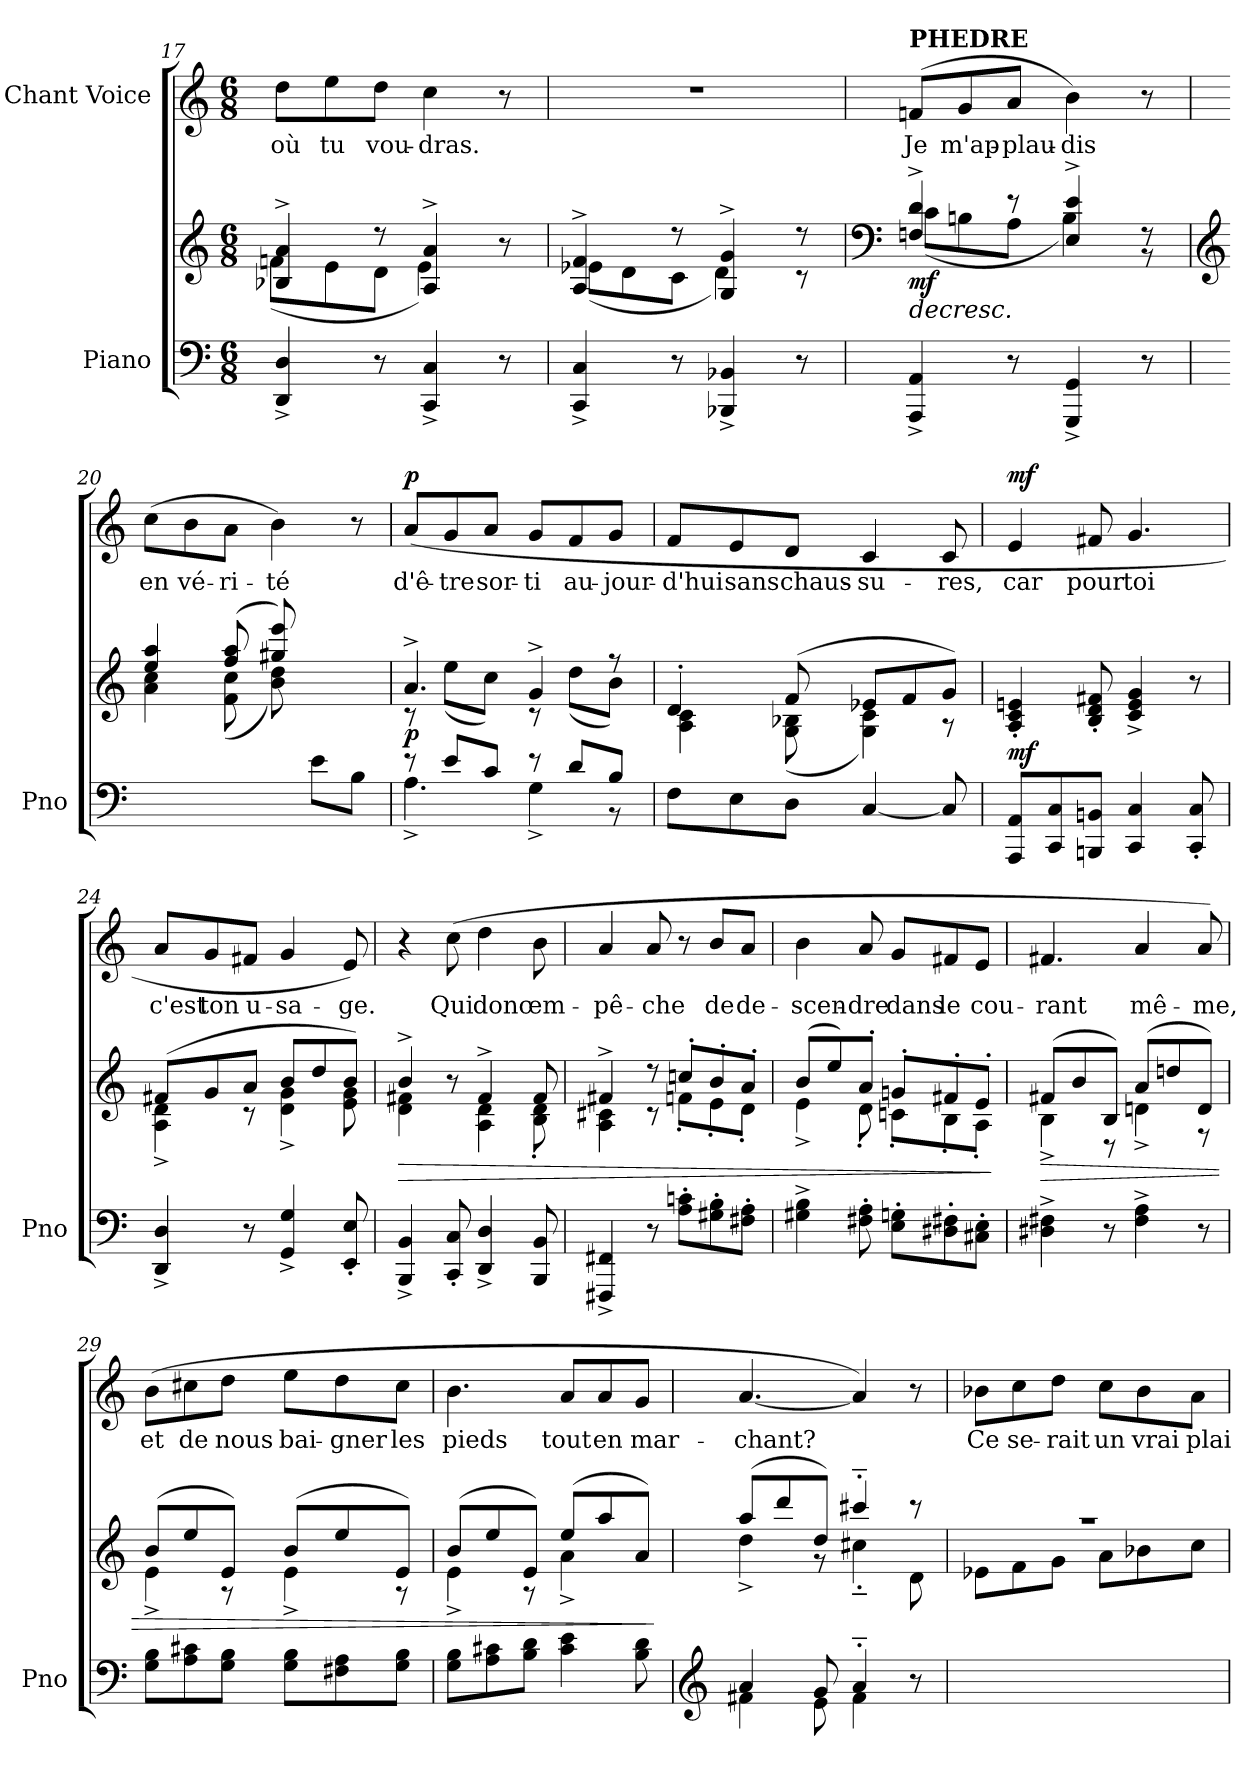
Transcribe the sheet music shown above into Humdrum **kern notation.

**kern	**kern	**dynam	**kern	**text	**dynam
*part2	*part2	*part2	*part1	*part1	*part1
*staff3	*staff2	*staff2/3	*staff1	*staff1	*staff1
*I"Piano	*	*	*I"Chant Voice	*	*
*I'Pno	*	*	*	*	*
*clefF4	*clefG2	*	*clefG2	*	*
*k[]	*k[]	*	*k[]	*	*
*M6/8	*M6/8	*	*M6/8	*	*
=17	=17	=17	=17	=17	=17
*	*^	*	*	*	*
4DD/^> 4D/^>	4B-X/^ 4a/^	(<8fni\L	.	8dd\L	où	.
.	.	8e\	.	8ee\	tu	.
8r	8r	8d\J	.	8dd\J	vou-	.
4CC/^> 4C/^>	4A/^ 4a/^	4e\)	.	4cc\	-dras.	.
8r	8r	8ryy	.	8r	.	.
=18	=18	=18	=18	=18	=18	=18
4CC/^> 4C/^>	4A/^ 4f/^	(8e-X\L	.	2.r	.	.
.	.	8d\	.	.	.	.
8r	8r	8c\J	.	.	.	.
4BBB-X/^> 4BB-X/^>	4G/^ 4g/^	4d\)	.	.	.	.
8r	8r	8r	.	.	.	.
=19	=19	=19	=19	=19	=19	=19
*	*clefF4	*	*	*	*	*
!	!	!	!	!LO:TX:a:B:t=PHEDRE	!	!
!	!	!	!LO:HP:b	!	!	!
!	!	!	!LO:DY:n=1:b	!	!	!
4AAA/^> 4AA/^>	4Fni/^ 4d/^	(<8c\L	> mf	(>8fni/L	Je	.
.	.	8Bni\	.	8g/	m'ap-	.
8r	8r	8A\J	.	8a/J	-plau-	.
4GGG/^> 4GG/^>	4E/^ 4e/^	4B\)	.	4b\)	-dis	.
8r	8r	8r	.	8r	.	.
=20	=20	=20	=20	=20	=20	=20
*	*clefG2	*	*	*	*	*
*^	*	*	*	*	*	*
2ryy	2ryy	4ee/ 4aa/	4a\ 4cc\	.	(>8cc\L	en	.
.	.	.	.	.	8b\	vé-	.
.	.	(>8ff/ 8aa/	(<8f\ 8cc\	.	8a\J	-ri-	.
.	.	8gg#X/ 8eee/)	8b\ 8dd\)	.	4b\)	-té	.
8ryy	8e\L	8ryy	4ryy	.	.	.	.
8ryy	8B\J	8ryy	.	.	8r	.	.
=21	=21	=21	=21	=21	=21	=21	=21
!	!	!	!	!LO:DY:b	!	!	!LO:DY:a
8r	4.A^\	4.a^/	8r	p	(8a/L	d'ê-	p
8e/L	.	.	(>8ee\L	.	8g/	-tre	.
8c/J	.	.	8cc\J)	.	8a/J	sor-	.
8r	4G^\	4g^/	8r	.	8g/L	-ti	.
8d/L	.	.	(>8dd\L	.	8f/	au-	.
8B/J	8r	8r	8b\J)	.	8g/J	-jour-	.
*v	*v	*	*	*	*	*	*
=22	=22	=22	=22	=22	=22	=22
8F\L	4d'/	4A\ 4c\	.	8f/L	-d'hui	.
8E\	.	.	.	8e/	sans	.
8D\J	(8f/	(8G\ 8B-X\	.	8d/J	chaus-	.
[>4C/	8e-X/L	4G\ 4c\)	.	4c/	-su-	.
.	8f/	.	.	.	.	.
8C/]	8g/J)	8r	.	8c/	-res,	.
=23	=23	=23	=23	=23	=23	=23
!	!	!	!LO:DY:b	!	!	!LO:DY:a
*	*v	*v	*	*	*	*
8AAA/ 8AA/L	4A/'> 4c/'> 4eni/'>	mf	4e/	car	mf
8CC/ 8C/	.	.	.	.	.
8BBBni/ 8BBni/J	8B/'> 8d/'> 8f#X/'>	.	8f#X/	pour	.
4CC/ 4C/	4c/^> 4e/^> 4g/^>	.	4.g/	toi	.
8CC/'> 8C/'>	8r	.	.	.	.
=24	=24	=24	=24	=24	=24
*	*^	*	*	*	*
4DD/^ 4D/^	(8f#X/L	4A\^ 4d\^	.	8a/L	c'est	.
.	8g/	.	.	8g/	ton	.
8r	8a/J	8r	.	8f#X/J	u-	.
4GG/^ 4G/^	8b/L	4d\^ 4g\^	.	4g/	-sa-	.
.	8dd/	.	.	.	.	.
8EE/'> 8E/'>	8b/J)	8e\ 8g\	.	8e/)	-ge.	.
*	*v	*v	*	*	*	*
.	.	]	.	.	.
=25	=25	=25	=25	=25	=25
!	!	!LO:HP:b	!	!	!
*	*^	*	*	*	*
4BBB/^> 4BB/^>	4b^/	4d\ 4f#X\	>	4r	.	.
8CC/'> 8C/'>	8r	8ryy	.	(8cc\	Qui	.
4DD/^> 4D/^>	4f#^/	4A\ 4d\	.	4dd\	donc	.
8BBB/ 8BB/	8f#/	8B\' 8d\'	.	8b\	em-	.
=26	=26	=26	=26	=26	=26	=26
4FFF#X/^> 4FF#X/^>	4f#X^/	4A\ 4c#X\	.	4a/	-pê-	.
8r	8r	8r	.	8a/	-che	.
8A\'< 8cn\'<L	8ccn'/L	8fn'\L	.	8r	.	.
8G#X\'< 8B\'<	8b'/	8e'\	.	8b/L	de	.
8F#X\'< 8A\'<J	8a'/J	8d'\J	.	8a/J	de-	.
=27	=27	=27	=27	=27	=27	=27
4G#X\^< 4B\^<	(8b/L	4e^\	.	4b\	-scen-	.
.	8ee/)	.	.	.	.	.
8F#X\'< 8A\'<	8a'/J	8d'\	.	8a/	-dre	.
8E\'< 8Gn\'<L	8gn'/L	8cn'\L	.	8g/L	dans	.
8D#X\'< 8F#X\'<	8f#X'/	8B'\	.	8f#X/	le	.
8C#X\'< 8E\'<J	8e'/J	8A'\J	.	8e/J	cou-	.
*	*v	*v	*	*	*	*
.	.	]	.	.	.
=28	=28	=28	=28	=28	=28
!	!	!LO:HP:b	!	!	!
*	*^	*	*	*	*
4D#X\^< 4F#X\^<	(>8f#X/L	4B^\	>	4.f#X/	-rant	.
.	8b/	.	.	.	.	.
8r	8B/J)	8r	.	.	.	.
4F#\^< 4A\^<	(>8a/L	4dni^\	.	4a/	mê-	.
.	8ddni/	.	.	.	.	.
8r	8d/J)	8r	.	8a/)	-me,	.
=29	=29	=29	=29	=29	=29	=29
8G\ 8B\L	(8b/L	4e^\	.	(8b\L	et	.
8A\ 8c#X\	8ee/	.	.	8cc#X\	de	.
8G\ 8B\J	8e/J)	8r	.	8dd\J	nous	.
8G\ 8B\L	(>8b/L	4e^\	.	8ee\L	bai-	.
8F#X\ 8A\	8ee/	.	.	8dd\	-gner	.
8G\ 8B\J	8e/J)	8r	.	8cc#\J	les	.
=30	=30	=30	=30	=30	=30	=30
8G\ 8B\L	(>8b/L	4e^\	.	4.b\	pieds	.
8A\ 8c#X\	8ee/	.	.	.	.	.
8B\ 8d\J	8e/J)	8r	.	.	.	.
4c#\ 4e\	(>8ee/L	4a^\	.	8a/L	tout	.
.	8aa/	.	.	8a/	en	.
8B\ 8d\	8a/J)	8ryy	.	8g/J	mar-	.
*	*v	*v	*	*	*	*
.	.	]	.	.	.
=31	=31	=31	=31	=31	=31
*clefG2	*	*	*	*	*
*^	*^	*	*	*	*
4a/	4f#X\	(>8aa/L	4dd^\	.	[>4.a/	-chant?	.
.	.	8ddd/	.	.	.	.	.
8g/	8e\	8dd/J)	8r	.	.	.	.
4a'~/	4f#\	4ccc#X'~/	4cc#X'~\	.	4a/])	.	.
8r	8ryy	8r	8d\	.	8r	.	.
*v	*v	*	*	*	*	*	*
=32	=32	=32	=32	=32	=32	=32
2.ryy	2.r	8e-X\L	.	8b-X\L	Ce	.
.	.	8f\	.	8cc\	se-	.
.	.	8g\J	.	8dd\J	-rait	.
.	.	8a\L	.	8cc\L	un	.
.	.	8b-X\	.	8b-\	vrai	.
.	.	8cc\J	.	8a\J	plai-	.
*	*v	*v	*	*	*	*
=	=	=	=	=	=
*-	*-	*-	*-	*-	*-
